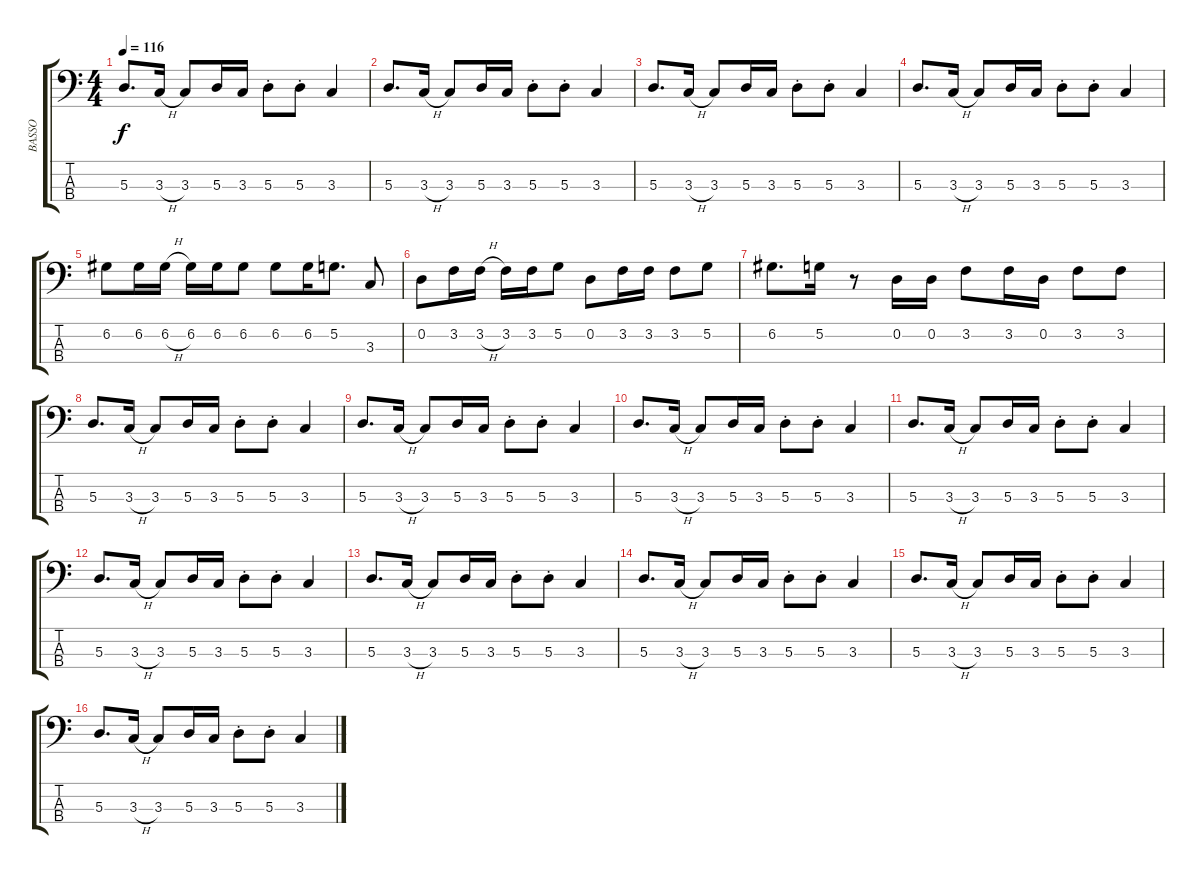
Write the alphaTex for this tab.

\track ("BASSO" "BASSO") {instrument electricbasspick}
\staff {score tabs}
\tuning (G2 D2 A1 E1) {hide}
\ts (4 4)
\tempo 116
\clef f4
\ks c
5.3.8{d dy f} 3.3{h}.16 3.3.8 5.3.16 3.3.16 5.3{st}.8 5.3{st}.8 3.3.4 |
5.3.8{d} 3.3{h}.16 3.3.8 5.3.16 3.3.16 5.3{st}.8 5.3{st}.8 3.3.4 |
5.3.8{d} 3.3{h}.16 3.3.8 5.3.16 3.3.16 5.3{st}.8 5.3{st}.8 3.3.4 |
5.3.8{d} 3.3{h}.16 3.3.8 5.3.16 3.3.16 5.3{st}.8 5.3{st}.8 3.3.4 |
6.2.8 6.2.16 6.2{h}.16 6.2.16 6.2.16 6.2.8 6.2.8 6.2.16 5.2.8{d} 3.3.8 |
0.2.8 3.2.16 3.2{h}.16 3.2.16 3.2.16 5.2.8 0.2.8 3.2.16 3.2.16 3.2.8 5.2.8 |
6.2.8{d} 5.2.16 r.8 0.2.16 0.2.16 3.2.8 3.2.16 0.2.16 3.2.8 3.2.8 |
5.3.8{d} 3.3{h}.16 3.3.8 5.3.16 3.3.16 5.3{st}.8 5.3{st}.8 3.3.4 |
5.3.8{d} 3.3{h}.16 3.3.8 5.3.16 3.3.16 5.3{st}.8 5.3{st}.8 3.3.4 |
5.3.8{d} 3.3{h}.16 3.3.8 5.3.16 3.3.16 5.3{st}.8 5.3{st}.8 3.3.4 |
5.3.8{d} 3.3{h}.16 3.3.8 5.3.16 3.3.16 5.3{st}.8 5.3{st}.8 3.3.4 |
5.3.8{d} 3.3{h}.16 3.3.8 5.3.16 3.3.16 5.3{st}.8 5.3{st}.8 3.3.4 |
5.3.8{d} 3.3{h}.16 3.3.8 5.3.16 3.3.16 5.3{st}.8 5.3{st}.8 3.3.4 |
5.3.8{d} 3.3{h}.16 3.3.8 5.3.16 3.3.16 5.3{st}.8 5.3{st}.8 3.3.4 |
5.3.8{d} 3.3{h}.16 3.3.8 5.3.16 3.3.16 5.3{st}.8 5.3{st}.8 3.3.4 |
5.3.8{d} 3.3{h}.16 3.3.8 5.3.16 3.3.16 5.3{st}.8 5.3{st}.8 3.3.4
